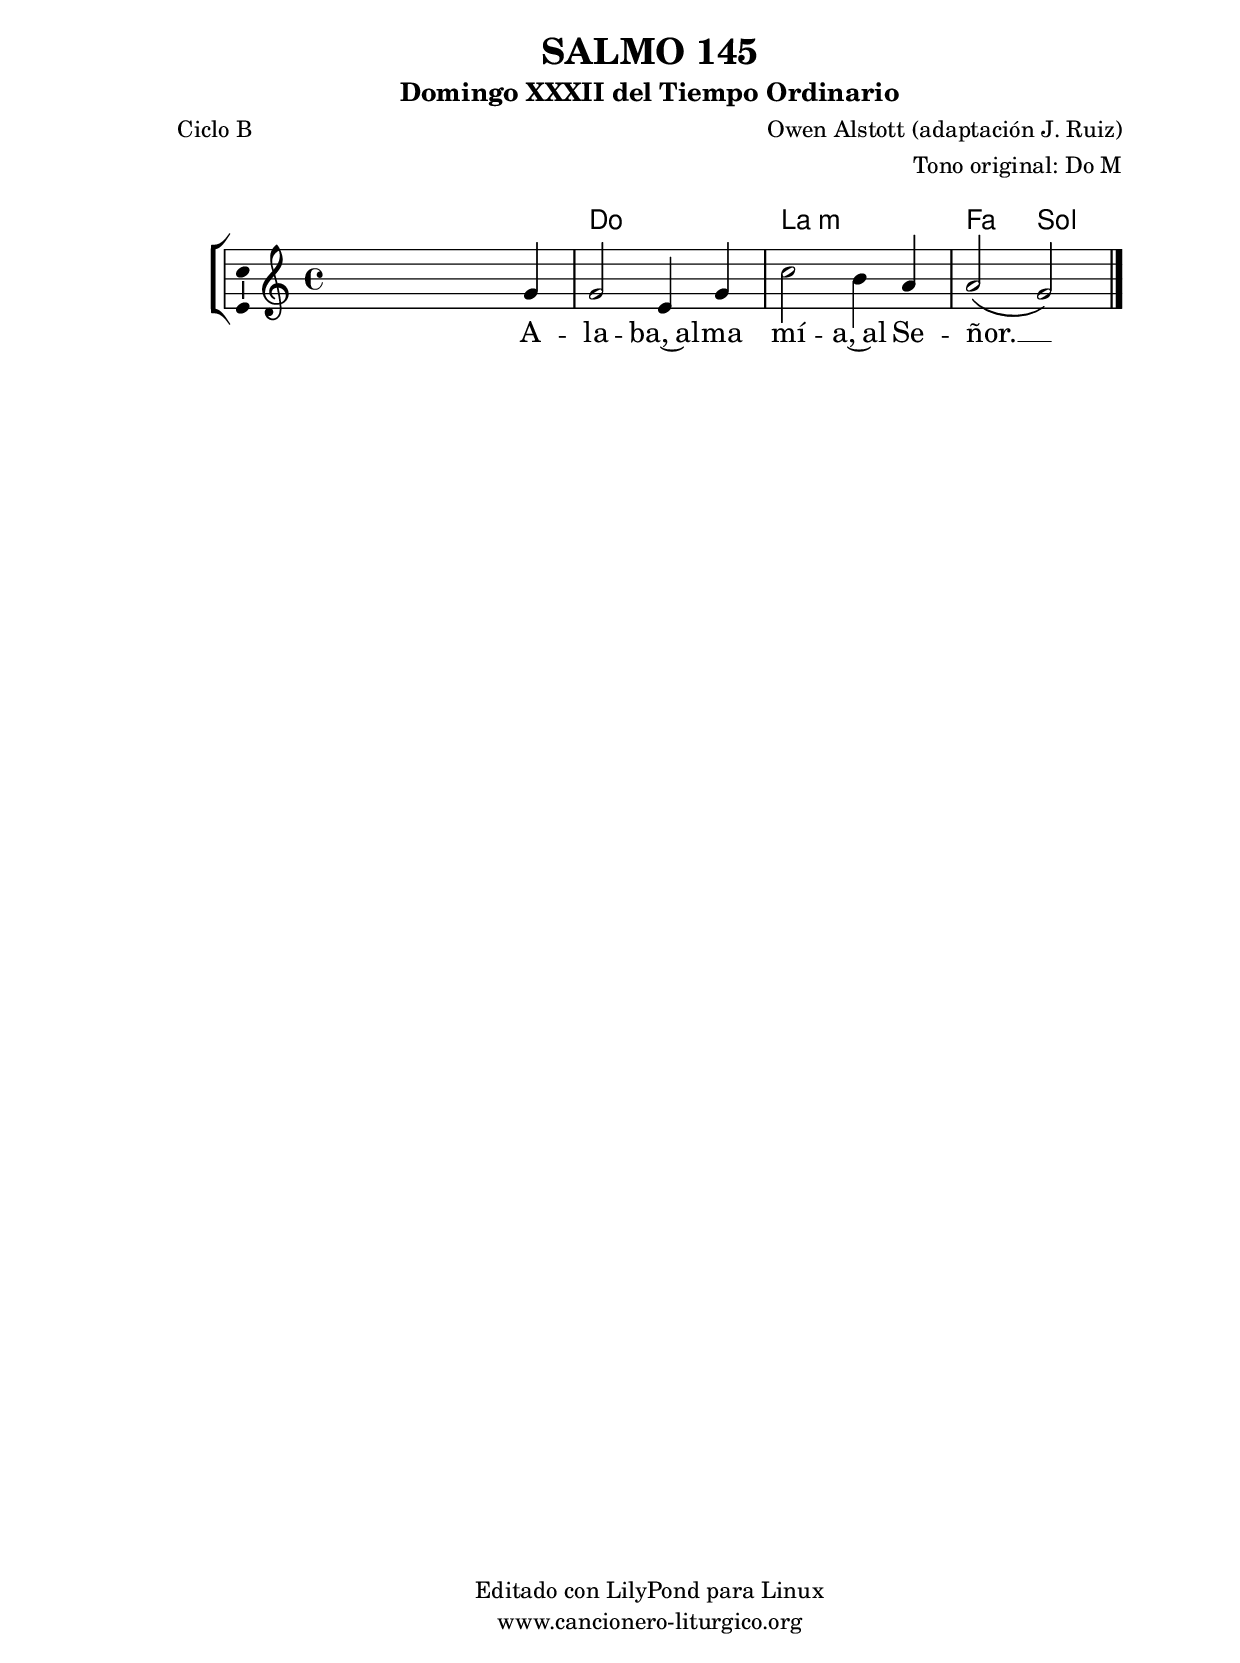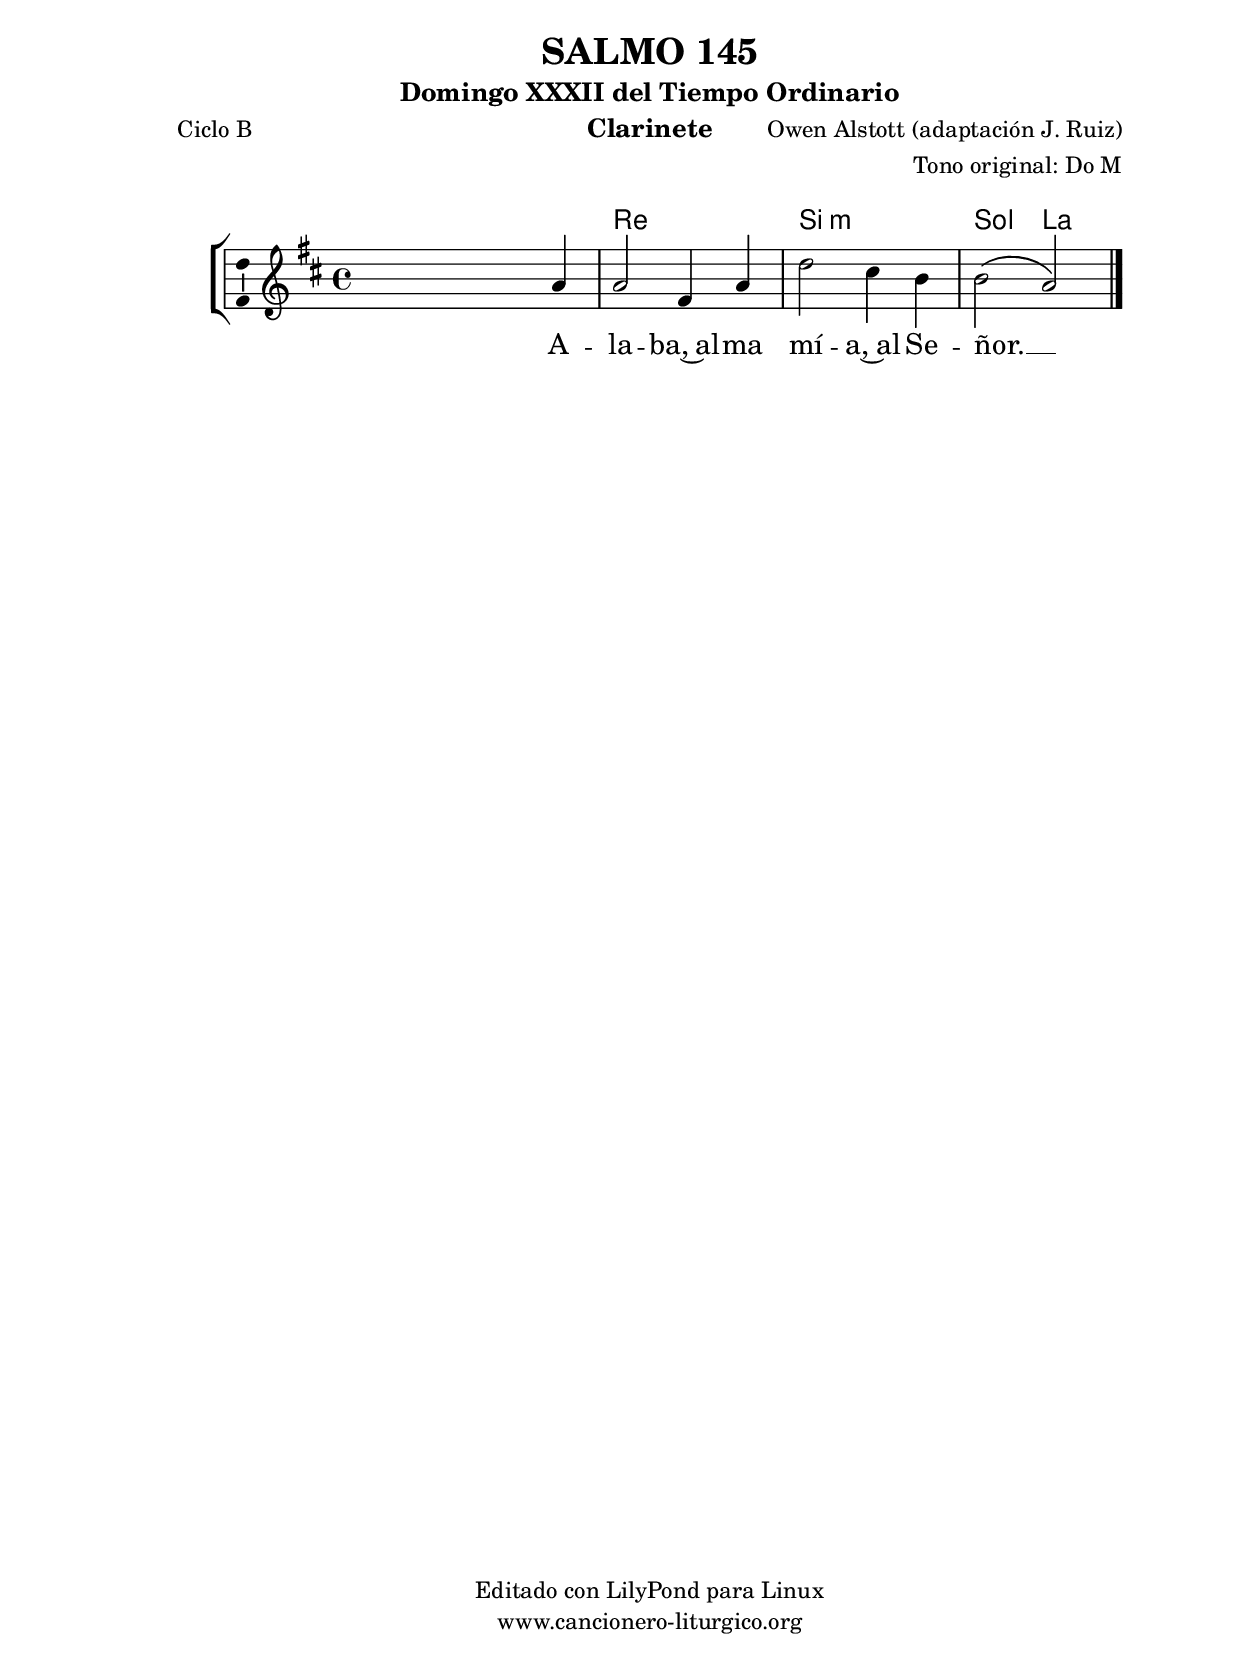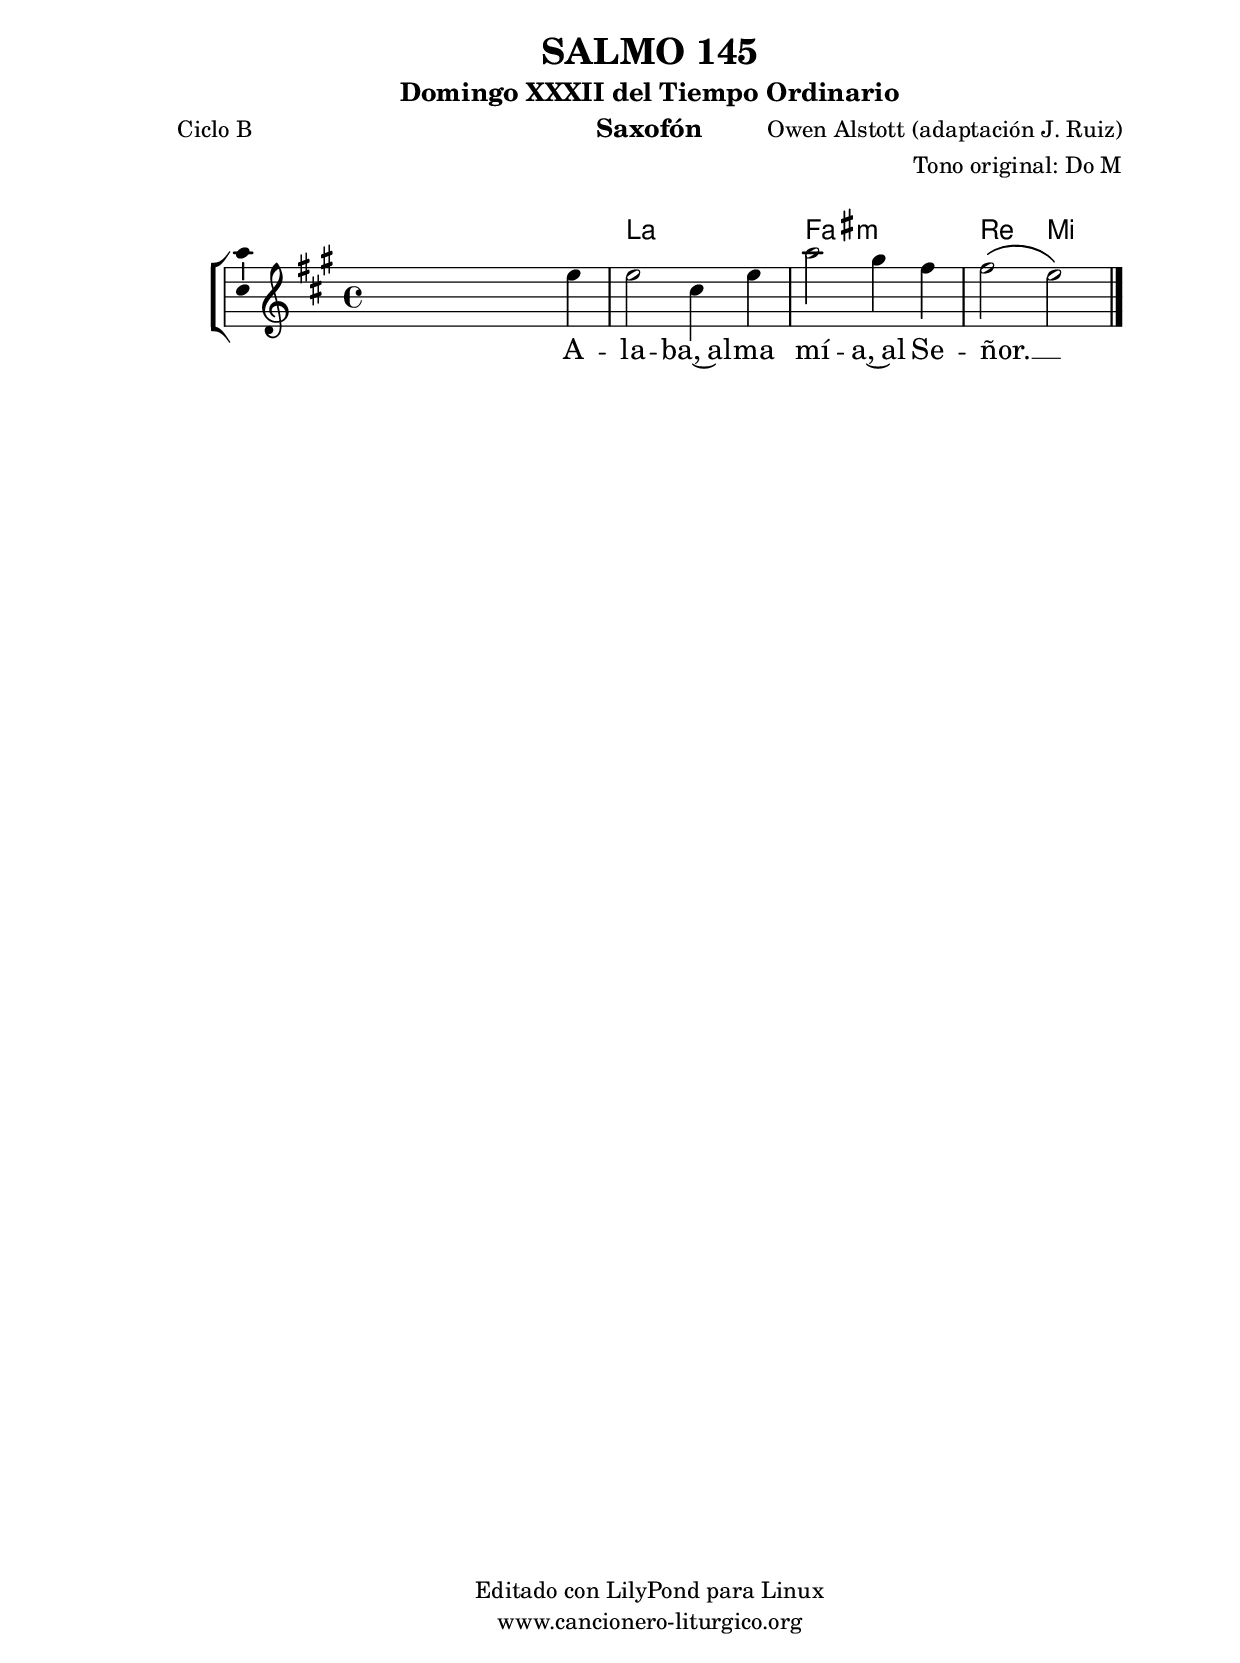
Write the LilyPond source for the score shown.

%
%para convertir .midi en .wav:
%timidity filename.midi -Ow -o finename.wav
%
%
%Para convertir de .wav a .mp3:
%lame -h -m j filename.wav
%
%
%para escuchar el midi:
%timidity nombrefichero.midi
%


%versión de lilypond para la que se ha escrito esta partitura:
\version "2.16.0"

	%Tamaño papel
	#(set-default-paper-size "a4")
	%Tamaño partitura
	#(set-global-staff-size 20)
	%No responde al pulsar sobre una nota
	#(ly:set-option 'point-and-click #f)

%parámetros del encabezamiento:
\header {
	title = "SALMO 145"
	subtitle = "Domingo XXXII del Tiempo Ordinario"
	composer = "Owen Alstott (adaptación J. Ruiz)"
	poet = "Ciclo B"
	meter = ""
	arranger = "Tono original: Do M"
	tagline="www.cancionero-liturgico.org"
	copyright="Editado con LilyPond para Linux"
	}

%parámetros asociados al papel:
\paper  {
	oddHeaderMarkup = \markup {\fill-line { \on-the-fly #not-first-page \fromproperty #'header:title \on-the-fly #not-first-page \fromproperty #'header:composer }}
	evenHeaderMarkup = \markup {\fill-line { \fromproperty #'header:composer \fromproperty #'header:title }}
	#(set-paper-size "a4")
	print-page-number = ##f
	first-page-number = 1
	print-first-page-number = ##f
%	head-separation = 3.0 \cm
	top-margin = 2.0 \cm
	bottom-margin = 0.5\cm
%%%	bottom-margin = -1.0\cm
	left-margin = 3.0 \cm
	line-width = 16.0 \cm 
	indent = 8\mm
	interscoreline = 2.\mm
	between-system-space = 15\mm
%	para que las partituras no llenen la hoja:
	ragged-bottom = ##t
%	idem para la última hoja:
	ragged-last-bottom = ##f
%	para que las partituras llenen el ancho del papel:
	ragged-last = ##f
	after-title-space = 2.5 \cm
%page-count=1
%system-count=8

	%Flexible Vertical Spacing
%	markup-markup-spacing =
%	#'((basic-distance . 15) (minimum-distance . 15) (padding . 3))
	markup-system-spacing =
	#'((basic-distance . 15) (minimum-distance . 15) (padding . 3))
	system-system-spacing =
	#'((basic-distance . 15) (minimum-distance . 15) (padding . 3))
	score-system-spacing =
	#'((basic-distance . 15) (minimum-distance . 15) (padding . 5))
%	top-system-spacing = % header
%	#'((basic-distance . 8) (minimum-distance . 0) (padding . 3))
%	top-markup-spacing =
%	#'((basic-distance . 20) (minimum-distance . 20) (padding . 3))
	last-bottom-spacing = % footer
	#'((basic-distance . 5) (minimum-distance . 5) (padding . 3))
%	score-markup-spacing =
%	#'((basic-distance . 16) (minimum-distance . 13) (padding . 3))

	}


%parámetros que afectan a toda la partitura:
global =  {
	%clave de sol (G):
	\clef G
	%armadura:
%	\transpose e f
	\key c \major
	\tempo 4=100
	\set Score.tempoHideNote = ##t
	}


acordes = {
	\italianChords
	\chordmode {
%	\transpose e f
{

s1 c1 a:m f2 g

	}
	}
}

melodia = 
%	\transpose e f
{
	\relative c''{

\time 4/4

s2. g4
g2 e4 g
c2 b4 a
a2 \(g\)

	\bar "|."
	}
	}


texto = \lyricmode {
A -- la -- ba,~al -- ma mí -- a,~al Se -- ñor. __ _
	}


acordesStaff = \context ChordNames = acordesStaff <<
	\set chordChanges = ##t
	\acordes
	>>


vozStaff = \context Voice = vozStaff
\with {\consists "Ambitus_engraver"}
<<
%	\set Staff.instrumentName = ""
%	\set Staff.shortInstrumentName = ""
%	\set Staff.midiInstrument = #"clarinet"
%	\set Staff.midiInstrument = #"cello"
%	\set Staff.midiInstrument = #"flute"
	\set Staff.midiInstrument = #"electric guitar (jazz)"
%	\set Staff.midiInstrument = #"english horn"
%	\set Staff.midiInstrument = #"violin"
%	\set Staff.midiInstrument = #"glockenspiel"
	\set Staff.midiMinimumVolume = #0.7
	\set Staff.midiMaximumVolume = #0.9
	\global
	\melodia
	>>


textoStaff = \context Lyrics = textoStaff <<
	\lyricsto vozStaff \texto
	>>

\book {
	\score {
		\context ChoirStaff {
			\override StaffGroup.SystemStartBracket #'collapse-height = #1
			\override Score.SystemStartBar #'collapse-height = #1
			<<
			\acordesStaff
			\vozStaff
			\textoStaff
			>>
			}
		\layout {
	    		\context {
				\Lyrics
				\override LyricText #'font-size = #2
				}
	   		 \context {
				\Score
				%fontSize = #3
				\override StaffSymbol #'staff-space = #(magstep +3)
				%\override Beam #'thickness = #0.55
				%\override SpacingSpanner #'spacing-increment = #1.0
				%\override Slur #'height-limit = #1.5
				}
			}
		}
	\score {
		\unfoldRepeats
		\context ChoirStaff {
			<<
			\acordesStaff
			\vozStaff
			>>
			}
		\midi {
	  		\context {
	  			\Score
				tempoWholesPerMinute = #(ly:make-moment 70 4)
				}
			}
		}
	}

%Partitura para clarinete
#(define output-suffix "C")
\book {
	\header{
		instrument = "Clarinete"
		}
	\score {
		\context ChoirStaff {
			\override StaffGroup.SystemStartBracket #'collapse-height = #1
			\override Score.SystemStartBar #'collapse-height = #1
\transpose c d
			<<
			\acordesStaff
			\vozStaff
			\textoStaff
			>>
			}
		\layout {
	    		\context {
				\Lyrics
				\override LyricText #'font-size = #2
				}
	   		 \context {
				\Score
				%fontSize = #3
				\override StaffSymbol #'staff-space = #(magstep +3)
				%\override Beam #'thickness = #0.55
				%\override SpacingSpanner #'spacing-increment = #1.0
				%\override Slur #'height-limit = #1.5
				}
			}
		}
	}

%Partitura para saxofón
#(define output-suffix "S")
\book {
	\header{
		instrument = "Saxofón"
		}
	\score {
		\context ChoirStaff {
			\override StaffGroup.SystemStartBracket #'collapse-height = #1
			\override Score.SystemStartBar #'collapse-height = #1
\transpose c a
			<<
			\acordesStaff
			\vozStaff
			\textoStaff
			>>
			}
		\layout {
	    		\context {
				\Lyrics
				\override LyricText #'font-size = #2
				}
	   		 \context {
				\Score
				%fontSize = #3
				\override StaffSymbol #'staff-space = #(magstep +3)
				%\override Beam #'thickness = #0.55
				%\override SpacingSpanner #'spacing-increment = #1.0
				%\override Slur #'height-limit = #1.5
				}
			}
		}
	}

